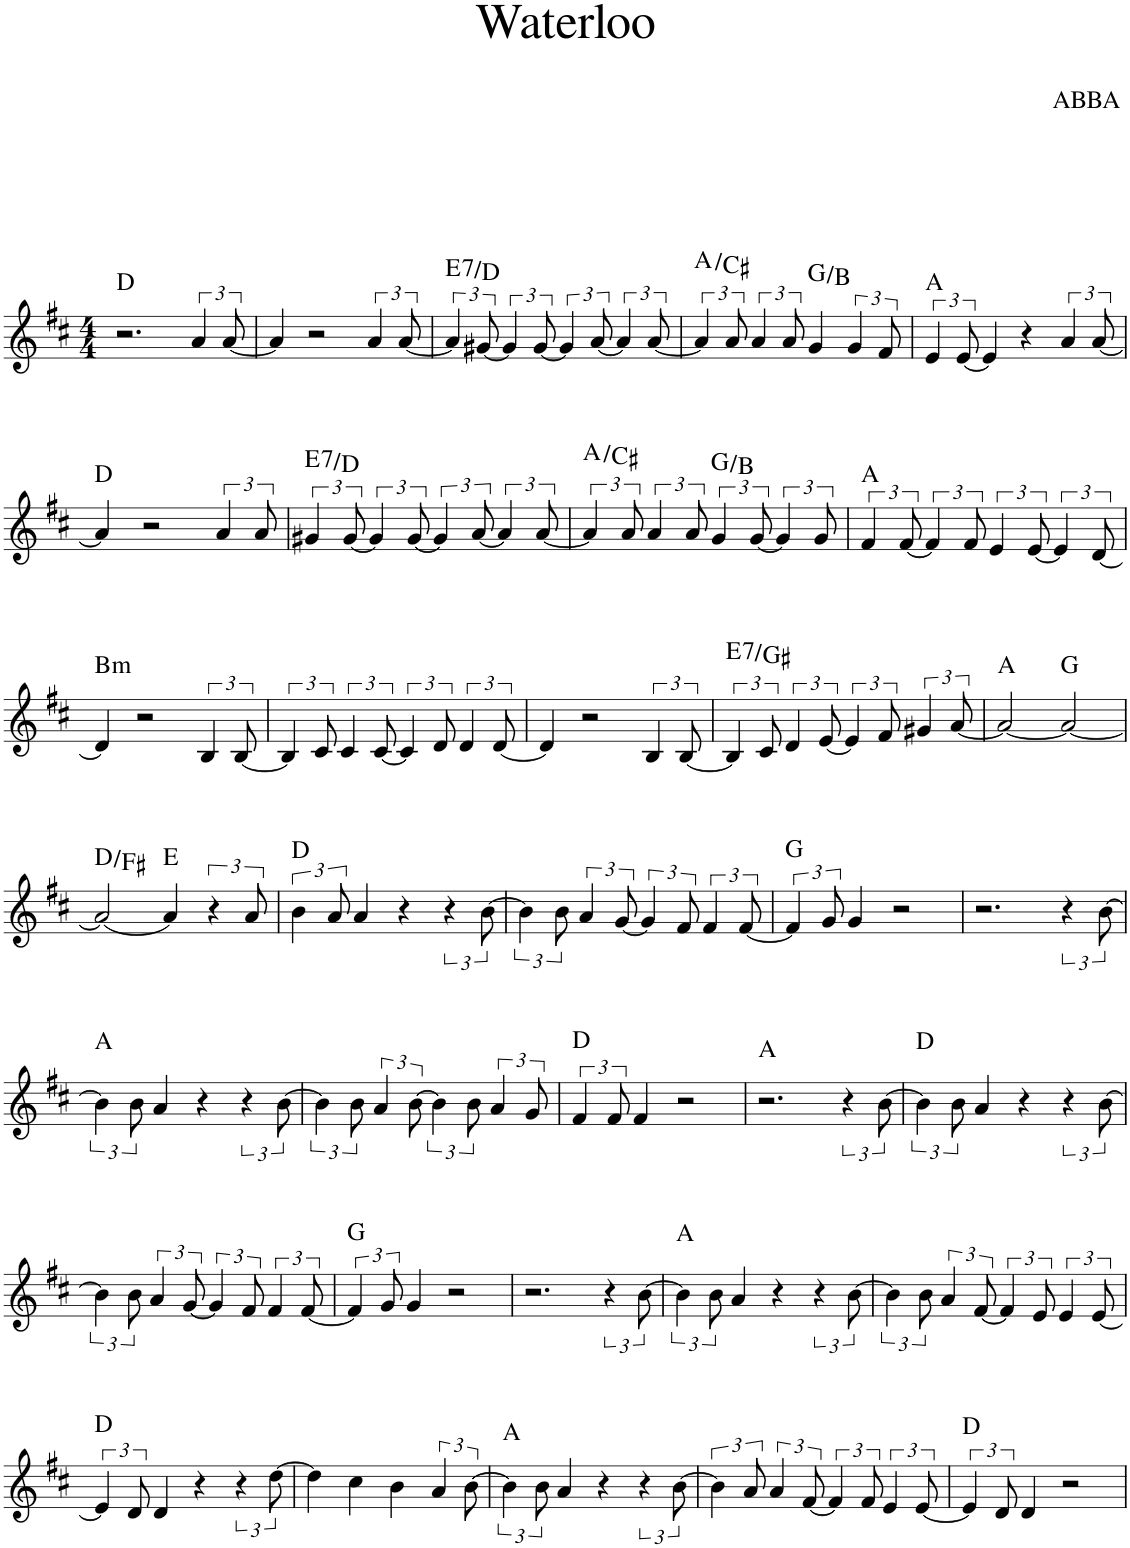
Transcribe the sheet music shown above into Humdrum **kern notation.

**kern	**harte
*part1	*part1
*staff1	*
*I"Piano	*
*I'Pno.	*
*clefG2	*
*k[f#c#]	*
*M4/4	*
=1	=1
2.r	D:maj
6a/	.
[12a/	.
=2	=2
4a/]	.
2r	.
6a/	.
[12a/	.
=3	=3
!	!LO:H:kt=7
6a/]	E:7/b7
[4g#X/	.
[4g#/	.
[4a/	.
[12a/	.
=4	=4
6a/]	A:maj/3
12a/	.
6a/	.
12a/	.
4g/	G:maj/3
6g/	.
12f#/	.
=5	=5
6e/	A:maj
[12e/	.
4e/]	.
4r	.
6a/	.
[12a/	.
!!LO:LB:g=z
=6	=6
4a/]	D:maj
2r	.
6a/	.
12a/	.
=7	=7
!	!LO:H:kt=7
6g#X/	E:7/b7
[4g#/	.
[4g#/	.
[4a/	.
[12a/	.
=8	=8
6a/]	A:maj/3
12a/	.
6a/	.
12a/	.
6g/	G:maj/3
[4g/	.
12g/	.
=9	=9
6f#/	A:maj
[4f#/	.
12f#/	.
6e/	.
[4e/	.
[12d/	.
!!LO:LB:g=z
=10	=10
!	!LO:H:kt=m
4d/]	B:min
2r	.
6B/	.
[12B/	.
=11	=11
6B/]	.
12c#/	.
6c#/	.
[4c#/	.
12d/	.
6d/	.
[12d/	.
=12	=12
4d/]	.
2r	.
6B/	.
[12B/	.
=13	=13
!	!LO:H:kt=7
6B/]	E:7/3
12c#/	.
6d/	.
[4e/	.
12f#/	.
6g#X/	.
[12a/	.
=14	=14
2a/_	A:maj
2a/_	G:maj
!!LO:LB:g=z
=15	=15
2a/_	D:maj/3
4a/]	E:maj
6r	.
12a/	.
=16	=16
6b\	D:maj
12a/	.
4a/	.
4r	.
6r	.
[12b\	.
=17	=17
6b\]	.
12b\	.
6a/	.
[4g/	.
12f#/	.
6f#/	.
[12f#/	.
=18	=18
6f#/]	G:maj
12g/	.
4g/	.
2r	.
=19	=19
2.r	.
6r	.
[12b\	.
!!LO:LB:g=z
=20	=20
6b\]	A:maj
12b\	.
4a/	.
4r	.
6r	.
[12b\	.
=21	=21
6b\]	.
12b\	.
6a/	.
[4b\	.
12b\	.
6a/	.
12g/	.
=22	=22
6f#/	D:maj
12f#/	.
4f#/	.
2r	.
=23	=23
2.r	A:maj
6r	.
[12b\	.
=24	=24
6b\]	D:maj
12b\	.
4a/	.
4r	.
6r	.
[12b\	.
!!LO:LB:g=z
=25	=25
6b\]	.
12b\	.
6a/	.
[4g/	.
12f#/	.
6f#/	.
[12f#/	.
=26	=26
6f#/]	G:maj
12g/	.
4g/	.
2r	.
=27	=27
2.r	.
6r	.
[12b\	.
=28	=28
6b\]	A:maj
12b\	.
4a/	.
4r	.
6r	.
[12b\	.
=29	=29
6b\]	.
12b\	.
6a/	.
[4f#/	.
12e/	.
6e/	.
[12e/	.
!!LO:LB:g=z
=30	=30
6e/]	D:maj
12d/	.
4d/	.
4r	.
6r	.
[12dd\	.
=31	=31
4dd\]	.
4cc#\	.
4b\	.
6a/	.
[12b\	.
=32	=32
6b\]	A:maj
12b\	.
4a/	.
4r	.
6r	.
[12b\	.
=33	=33
6b\]	.
12a/	.
6a/	.
[4f#/	.
12f#/	.
6e/	.
[12e/	.
=34	=34
6e/]	D:maj
12d/	.
4d/	.
2r	.
=	=
*-	*-
